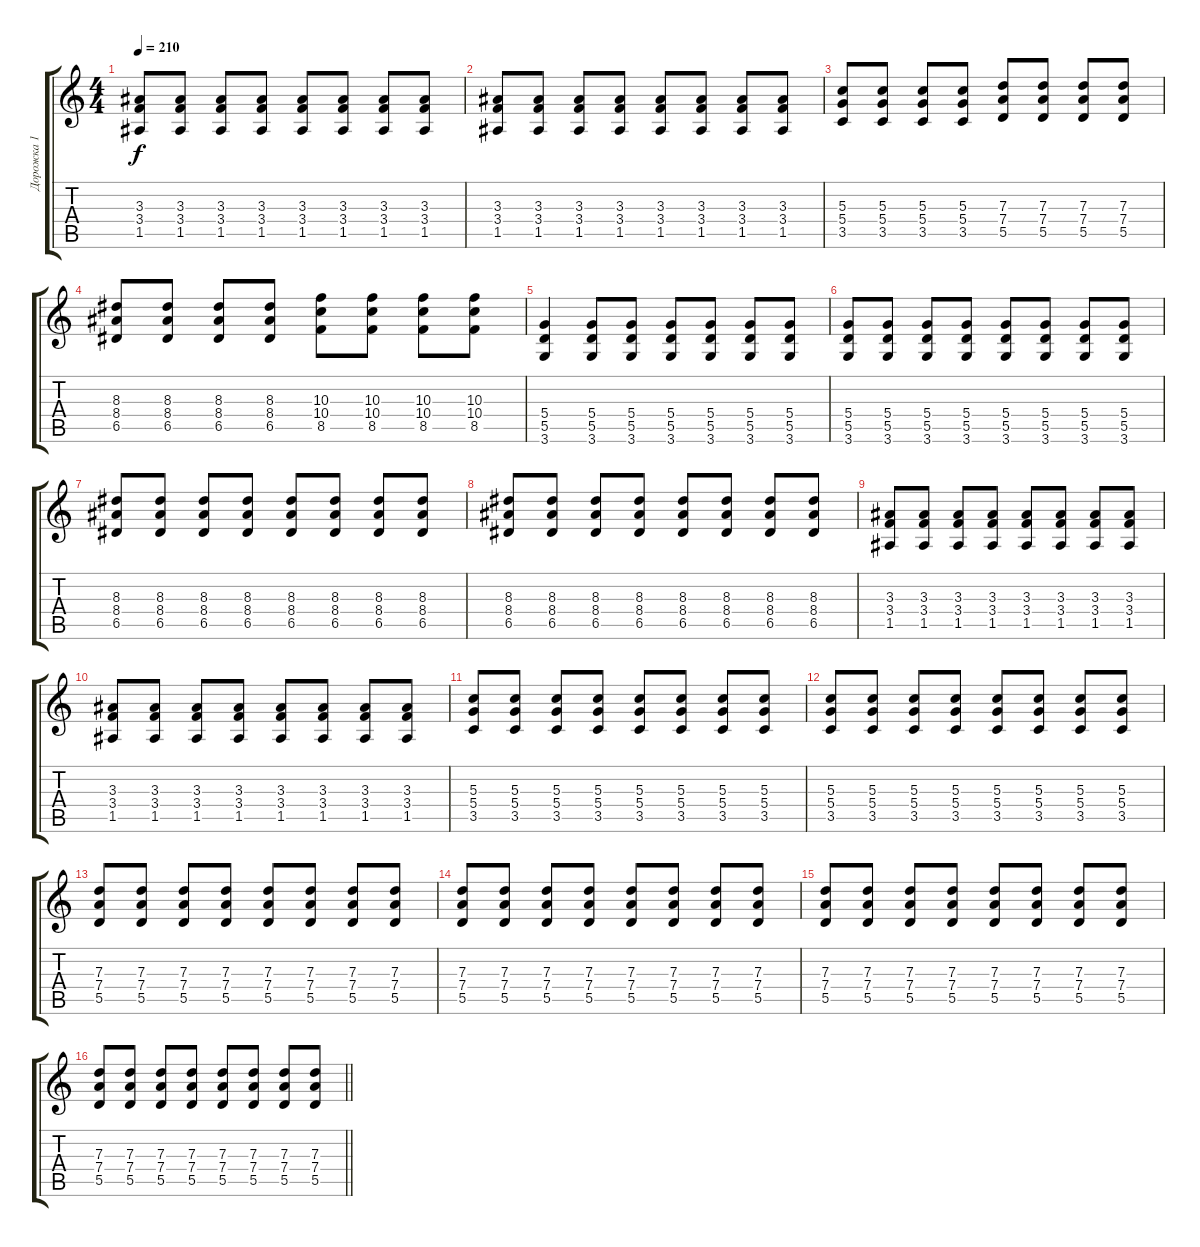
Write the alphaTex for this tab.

\track ("Дорожка 1" "Дорожка 1") {instrument distortionguitar}
\staff {score tabs}
\tuning (E4 B3 G3 D3 A2 E2) {hide}
\ts (4 4)
\tempo 210
\clef g2
\ks c
(3.3 3.4 1.5).8{dy f} (3.3 3.4 1.5).8 (3.3 3.4 1.5).8 (3.3 3.4 1.5).8 (3.3 3.4 1.5).8 (3.3 3.4 1.5).8 (3.3 3.4 1.5).8 (3.3 3.4 1.5).8 |
(3.3 3.4 1.5).8 (3.3 3.4 1.5).8 (3.3 3.4 1.5).8 (3.3 3.4 1.5).8 (3.3 3.4 1.5).8 (3.3 3.4 1.5).8 (3.3 3.4 1.5).8 (3.3 3.4 1.5).8 |
(5.3 5.4 3.5).8 (5.3 5.4 3.5).8 (5.3 5.4 3.5).8 (5.3 5.4 3.5).8 (7.3 7.4 5.5).8 (7.3 7.4 5.5).8 (7.3 7.4 5.5).8 (7.3 7.4 5.5).8 |
(8.3 8.4 6.5).8 (8.3 8.4 6.5).8 (8.3 8.4 6.5).8 (8.3 8.4 6.5).8 (10.3 10.4 8.5).8 (10.3 10.4 8.5).8 (10.3 10.4 8.5).8 (10.3 10.4 8.5).8 |
(5.4 5.5 3.6).4 (5.4 5.5 3.6).8 (5.4 5.5 3.6).8 (5.4 5.5 3.6).8 (5.4 5.5 3.6).8 (5.4 5.5 3.6).8 (5.4 5.5 3.6).8 |
(5.4 5.5 3.6).8 (5.4 5.5 3.6).8 (5.4 5.5 3.6).8 (5.4 5.5 3.6).8 (5.4 5.5 3.6).8 (5.4 5.5 3.6).8 (5.4 5.5 3.6).8 (5.4 5.5 3.6).8 |
(8.3 8.4 6.5).8 (8.3 8.4 6.5).8 (8.3 8.4 6.5).8 (8.3 8.4 6.5).8 (8.3 8.4 6.5).8 (8.3 8.4 6.5).8 (8.3 8.4 6.5).8 (8.3 8.4 6.5).8 |
(8.3 8.4 6.5).8 (8.3 8.4 6.5).8 (8.3 8.4 6.5).8 (8.3 8.4 6.5).8 (8.3 8.4 6.5).8 (8.3 8.4 6.5).8 (8.3 8.4 6.5).8 (8.3 8.4 6.5).8 |
(3.3 3.4 1.5).8 (3.3 3.4 1.5).8 (3.3 3.4 1.5).8 (3.3 3.4 1.5).8 (3.3 3.4 1.5).8 (3.3 3.4 1.5).8 (3.3 3.4 1.5).8 (3.3 3.4 1.5).8 |
(3.3 3.4 1.5).8 (3.3 3.4 1.5).8 (3.3 3.4 1.5).8 (3.3 3.4 1.5).8 (3.3 3.4 1.5).8 (3.3 3.4 1.5).8 (3.3 3.4 1.5).8 (3.3 3.4 1.5).8 |
(5.3 5.4 3.5).8 (5.3 5.4 3.5).8 (5.3 5.4 3.5).8 (5.3 5.4 3.5).8 (5.3 5.4 3.5).8 (5.3 5.4 3.5).8 (5.3 5.4 3.5).8 (5.3 5.4 3.5).8 |
(5.3 5.4 3.5).8 (5.3 5.4 3.5).8 (5.3 5.4 3.5).8 (5.3 5.4 3.5).8 (5.3 5.4 3.5).8 (5.3 5.4 3.5).8 (5.3 5.4 3.5).8 (5.3 5.4 3.5).8 |
(7.3 7.4 5.5).8 (7.3 7.4 5.5).8 (7.3 7.4 5.5).8 (7.3 7.4 5.5).8 (7.3 7.4 5.5).8 (7.3 7.4 5.5).8 (7.3 7.4 5.5).8 (7.3 7.4 5.5).8 |
(7.3 7.4 5.5).8 (7.3 7.4 5.5).8 (7.3 7.4 5.5).8 (7.3 7.4 5.5).8 (7.3 7.4 5.5).8 (7.3 7.4 5.5).8 (7.3 7.4 5.5).8 (7.3 7.4 5.5).8 |
(7.3 7.4 5.5).8 (7.3 7.4 5.5).8 (7.3 7.4 5.5).8 (7.3 7.4 5.5).8 (7.3 7.4 5.5).8 (7.3 7.4 5.5).8 (7.3 7.4 5.5).8 (7.3 7.4 5.5).8 |
\barLineRight lightlight
(7.3 7.4 5.5).8 (7.3 7.4 5.5).8 (7.3 7.4 5.5).8 (7.3 7.4 5.5).8 (7.3 7.4 5.5).8 (7.3 7.4 5.5).8 (7.3 7.4 5.5).8 (7.3 7.4 5.5).8
